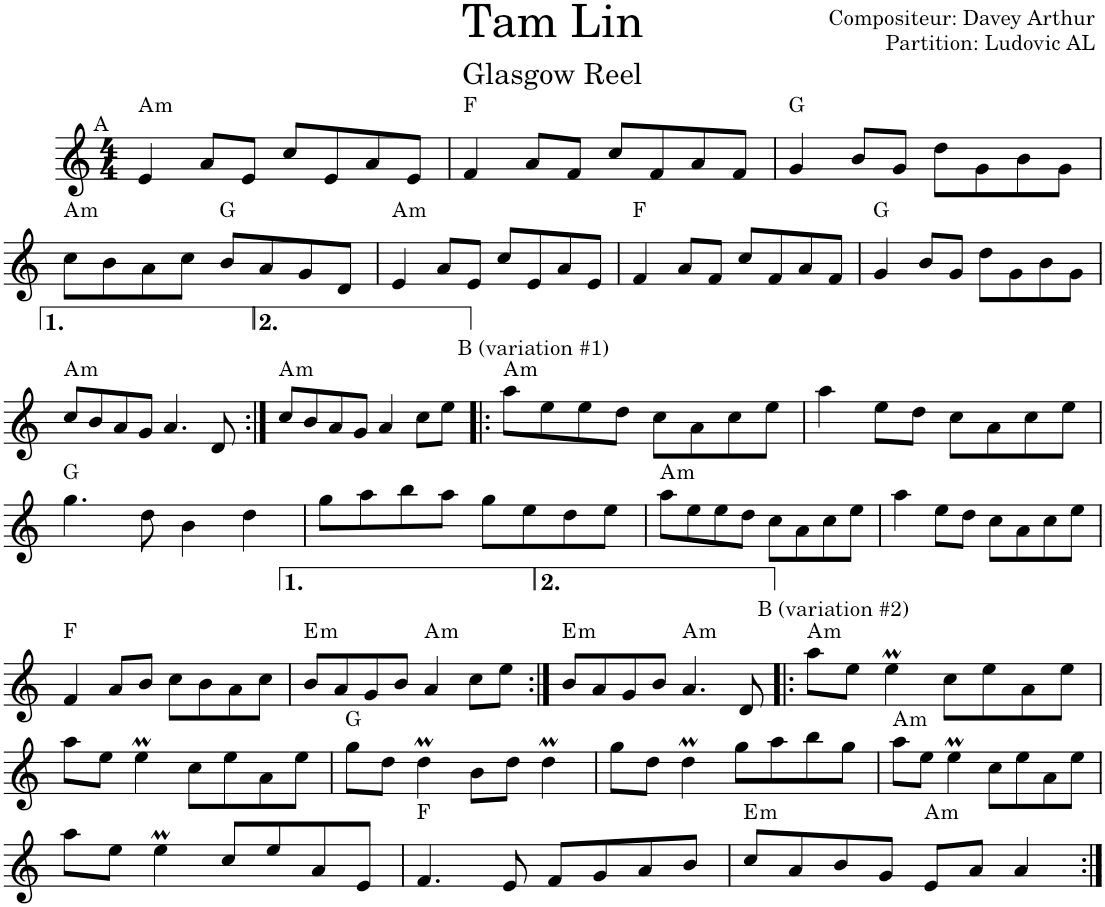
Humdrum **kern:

**kern	**harte
*part1	*part1
*staff1	*
*I"Violon	*
*I'Vln.	*
*clefG2	*
*k[]	*
*M4/4	*
=1	=1
!LO:TX:a:t=A	!LO:H:kt=m
4e/	A:min
8a/L	.
8e/J	.
8cc/L	.
8e/	.
8a/	.
8e/J	.
=2	=2
4f/	F:maj
8a/L	.
8f/J	.
8cc/L	.
8f/	.
8a/	.
8f/J	.
=3	=3
4g/	G:maj
8b/L	.
8g/J	.
8dd\L	.
8g\	.
8b\	.
8g\J	.
!!LO:LB:g=z
=4	=4
!	!LO:H:kt=m
8cc\L	A:min
8b\	.
8a\	.
8cc\J	.
8b/L	G:maj
8a/	.
8g/	.
8d/J	.
=5	=5
!	!LO:H:kt=m
4e/	A:min
8a/L	.
8e/J	.
8cc/L	.
8e/	.
8a/	.
8e/J	.
=6	=6
4f/	F:maj
8a/L	.
8f/J	.
8cc/L	.
8f/	.
8a/	.
8f/J	.
=7	=7
4g/	G:maj
8b/L	.
8g/J	.
8dd\L	.
8g\	.
8b\	.
8g\J	.
!!LO:LB:g=z
=8	=8
!	!LO:H:kt=m
8cc/L	A:min
8b/	.
8a/	.
8g/J	.
4.a/	.
8d/	.
=9:|!	=9:|!
!	!LO:H:kt=m
8cc/L	A:min
8b/	.
8a/	.
8g/J	.
4a/	.
8cc\L	.
8ee\J	.
=10!|:	=10!|:
!LO:TX:a:t=B (variation #1)	!LO:H:kt=m
8aa\L	A:min
8ee\	.
8ee\	.
8dd\J	.
8cc\L	.
8a\	.
8cc\	.
8ee\J	.
=11	=11
4aa\	.
8ee\L	.
8dd\J	.
8cc\L	.
8a\	.
8cc\	.
8ee\J	.
!!LO:LB:g=z
=12	=12
4.gg\	G:maj
8dd\	.
4b\	.
4dd\	.
=13	=13
8gg\L	.
8aa\	.
8bb\	.
8aa\J	.
8gg\L	.
8ee\	.
8dd\	.
8ee\J	.
=14	=14
!	!LO:H:kt=m
8aa\L	A:min
8ee\	.
8ee\	.
8dd\J	.
8cc\L	.
8a\	.
8cc\	.
8ee\J	.
=15	=15
4aa\	.
8ee\L	.
8dd\J	.
8cc\L	.
8a\	.
8cc\	.
8ee\J	.
!!LO:LB:g=z
=16	=16
4f/	F:maj
8a/L	.
8b/J	.
8cc\L	.
8b\	.
8a\	.
8cc\J	.
=17	=17
!	!LO:H:kt=m
8b/L	E:min
8a/	.
8g/	.
8b/J	.
!	!LO:H:kt=m
4a/	A:min
8cc\L	.
8ee\J	.
=18:|!	=18:|!
!	!LO:H:kt=m
8b/L	E:min
8a/	.
8g/	.
8b/J	.
!	!LO:H:kt=m
4.a/	A:min
8d/	.
=19!|:	=19!|:
!LO:TX:a:t=B (variation #2)	!LO:H:kt=m
8aa\L	A:min
8ee\J	.
4eem\	.
8cc\L	.
8ee\	.
8a\	.
8ee\J	.
!!LO:LB:g=z
=20	=20
8aa\L	.
8ee\J	.
4eem\	.
8cc\L	.
8ee\	.
8a\	.
8ee\J	.
=21	=21
8gg\L	G:maj
8dd\J	.
4ddM\	.
8b\L	.
8dd\J	.
4ddM\	.
=22	=22
8gg\L	.
8dd\J	.
4ddM\	.
8gg\L	.
8aa\	.
8bb\	.
8gg\J	.
=23	=23
!	!LO:H:kt=m
8aa\L	A:min
8ee\J	.
4eem\	.
8cc\L	.
8ee\	.
8a\	.
8ee\J	.
!!LO:LB:g=z
=24	=24
8aa\L	.
8ee\J	.
4eem\	.
8cc/L	.
8ee/	.
8a/	.
8e/J	.
=25	=25
4.f/	F:maj
8e/	.
8f/L	.
8g/	.
8a/	.
8b/J	.
=26	=26
!	!LO:H:kt=m
8cc/L	E:min
8a/	.
8b/	.
8g/J	.
!	!LO:H:kt=m
8e/L	A:min
8a/J	.
4a/	.
=:|!	=:|!
*-	*-
